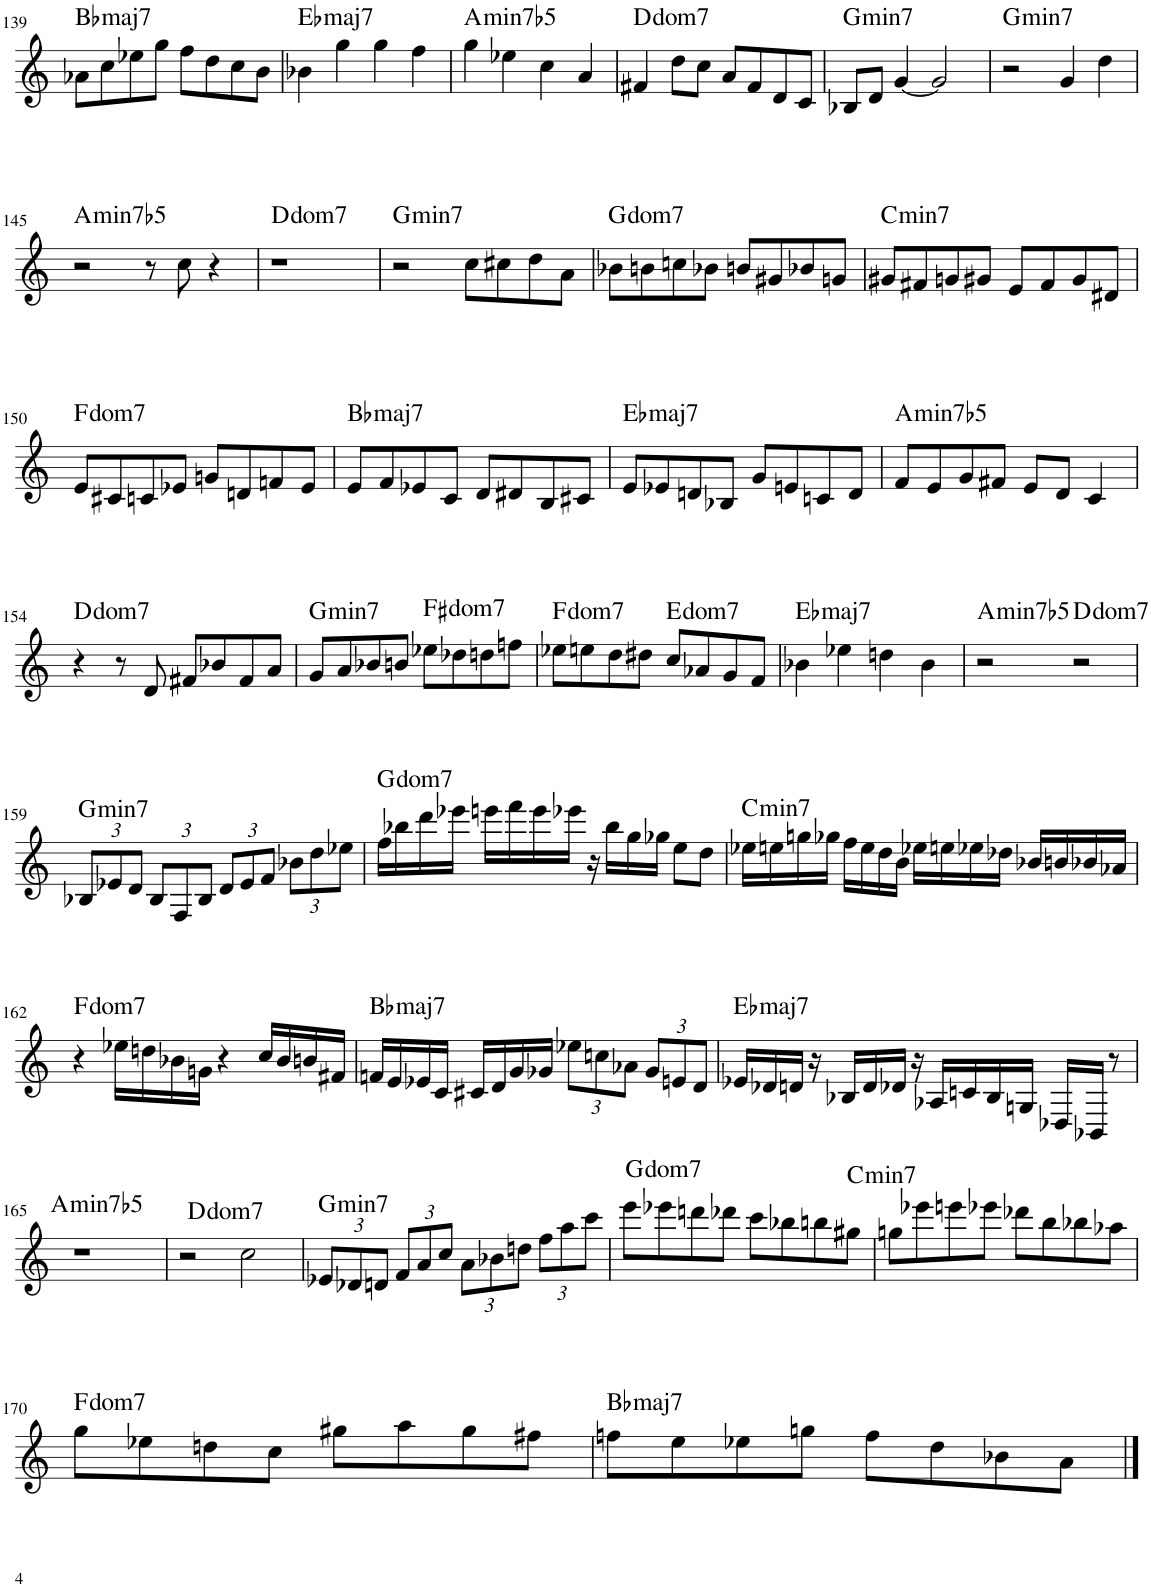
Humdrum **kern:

**kern	**harte
*part1	*part1
*staff1	*
*I"Piano	*
*I'Pno.	*
!!LO:PB:g=z
*clefG2	*
*k[]	*
*M4/4	*
=139	=139
!	!LO:H:kt=maj7
8a-X\L	Bb:maj7
8cc\	.
8ee-X\	.
8gg\J	.
8ff\L	.
8dd\	.
8cc\	.
8b\J	.
=140	=140
!	!LO:H:kt=maj7
4b-X\	Eb:maj7
4gg\	.
4gg\	.
4ff\	.
=141	=141
!	!LO:H:kt=min7b5
4gg\	A:hdim7
4ee-X\	.
4cc\	.
4a/	.
=142	=142
!	!LO:H:kt=dom
4f#X/	.
8dd\L	.
8cc\J	.
8a/L	.
8f#/	.
8d/	.
8c/J	.
=143	=143
!	!LO:H:kt=min7
8B-X/L	G:min7
8d/J	.
[4g/	.
2g/]	.
=144	=144
!	!LO:H:kt=min7
2r	G:min7
4g/	.
4dd\	.
!!LO:LB:g=z
=145	=145
!	!LO:H:kt=min7b5
2r	A:hdim7
8r	.
8cc\	.
4r	.
=146	=146
!	!LO:H:kt=dom
1r	.
=147	=147
!	!LO:H:kt=min7
2r	G:min7
8cc\L	.
8cc#X\	.
8dd\	.
8a\J	.
=148	=148
!	!LO:H:kt=dom
8b-X\L	.
8bn\	.
8ccn\	.
8b-X\J	.
8bn/L	.
8g#X/	.
8b-X/	.
8gn/J	.
=149	=149
!	!LO:H:kt=min7
8g#X/L	C:min7
8f#X/	.
8gn/	.
8g#X/J	.
8e/L	.
8f#/	.
8g#/	.
8d#X/J	.
!!LO:LB:g=z
=150	=150
!	!LO:H:kt=dom
8e/L	.
8c#X/	.
8cn/	.
8e-X/J	.
8gn/L	.
8dn/	.
8fn/	.
8e-/J	.
=151	=151
!	!LO:H:kt=maj7
8e/L	Bb:maj7
8f/	.
8e-X/	.
8c/J	.
8d/L	.
8d#X/	.
8B/	.
8c#X/J	.
=152	=152
!	!LO:H:kt=maj7
8e/L	Eb:maj7
8e-X/	.
8dn/	.
8B-X/J	.
8g/L	.
8en/	.
8cn/	.
8d/J	.
=153	=153
!	!LO:H:kt=min7b5
8f/L	A:hdim7
8e/	.
8g/	.
8f#X/J	.
8e/L	.
8d/J	.
4c/	.
!!LO:LB:g=z
=154	=154
!	!LO:H:kt=dom
4r	.
8r	.
8d/	.
8f#X/L	.
8b-X/	.
8f#/	.
8a/J	.
=155	=155
!	!LO:H:kt=min7
8g/L	G:min7
8a/	.
8b-X/	.
8bn/J	.
!	!LO:H:kt=dom
8ee-X\L	.
8dd-X\	.
8ddn\	.
8ffn\J	.
=156	=156
!	!LO:H:kt=dom
8ee-X\L	.
8een\	.
8dd\	.
8dd#X\J	.
!	!LO:H:kt=dom
8cc/L	.
8a-X/	.
8g/	.
8f/J	.
=157	=157
!	!LO:H:kt=maj7
4b-X\	Eb:maj7
4ee-X\	.
4ddn\	.
4b-\	.
=158	=158
!	!LO:H:kt=min7b5
2r	A:hdim7
!	!LO:H:kt=dom
2r	.
!!LO:LB:g=z
=159	=159
*Xbrackettup	*
!	!LO:H:kt=min7
12B-X/L	G:min7
12e-X/	.
12d/J	.
12B-/L	.
12F/	.
12B-/J	.
12d/L	.
12e-/	.
12f/J	.
12b-X\L	.
12dd\	.
12ee-X\J	.
=160	=160
!	!LO:H:kt=dom
16ff\LL	.
16bb-X\	.
16ddd\	.
16eee-X\JJ	.
16eeen\LL	.
16fff\	.
16eee\	.
16eee-X\JJ	.
16r	.
16bb-\LL	.
16gg\	.
16gg-X\JJ	.
8ee\L	.
8dd\J	.
=161	=161
!	!LO:H:kt=min7
16ee-X\LL	C:min7
16een\	.
16ggn\	.
16gg-X\JJ	.
16ff\LL	.
16ee\	.
16dd\	.
16b\JJ	.
16ee-X\LL	.
16een\	.
16ee-X\	.
16dd-X\JJ	.
16b-X/LL	.
16bn/	.
16b-X/	.
16a-X/JJ	.
!!LO:LB:g=z
=162	=162
!	!LO:H:kt=dom
4r	.
16ee-X\LL	.
16ddn\	.
16b-X\	.
16gn\JJ	.
4r	.
16cc/LL	.
16b-/	.
16bn/	.
16f#X/JJ	.
=163	=163
!	!LO:H:kt=maj7
16fn/LL	Bb:maj7
16e/	.
16e-X/	.
16c/JJ	.
16c#X/LL	.
16d/	.
16g/	.
16g-X/JJ	.
12ee-X\L	.
12ccn\	.
12a-X\J	.
12g-/L	.
12en/	.
12d/J	.
=164	=164
!	!LO:H:kt=maj7
16e-X/LL	Eb:maj7
16d-X/	.
16dn/JJ	.
16r	.
16B-X/LL	.
16d/	.
16d-X/JJ	.
16r	.
16A-X/LL	.
16cn/	.
16B-/	.
16Gn/JJ	.
16D-X/LL	.
16BB-X/JJ	.
8r	.
!!LO:LB:g=z
=165	=165
!	!LO:H:kt=min7b5
1r	A:hdim7
=166	=166
!	!LO:H:kt=dom
2r	.
2cc\	.
=167	=167
!	!LO:H:kt=min7
12e-X/L	G:min7
12d-X/	.
12dn/J	.
12f/L	.
12a/	.
12cc/J	.
12a\L	.
12b-X\	.
12ddn\J	.
12ff\L	.
12aa\	.
12ccc\J	.
=168	=168
!	!LO:H:kt=dom
8eee\L	.
8eee-X\	.
8dddn\	.
8ddd-X\J	.
8ccc\L	.
8bb-X\	.
8bbn\	.
8gg#X\J	.
=169	=169
!	!LO:H:kt=min7
8ggn\L	C:min7
8eee-X\	.
8eeen\	.
8eee-X\J	.
8ddd-X\L	.
8bb\	.
8bb-X\	.
8aa-X\J	.
!!LO:LB:g=z
=170	=170
!	!LO:H:kt=dom
8gg\L	.
8ee-X\	.
8ddn\	.
8cc\J	.
8gg#X\L	.
8aa\	.
8gg#\	.
8ff#X\J	.
=171	=171
!	!LO:H:kt=maj7
8ffn\L	Bb:maj7
8ee\	.
8ee-X\	.
8ggn\J	.
8ff\L	.
8dd\	.
8b-X\	.
8a\J	.
==	==
*-	*-
